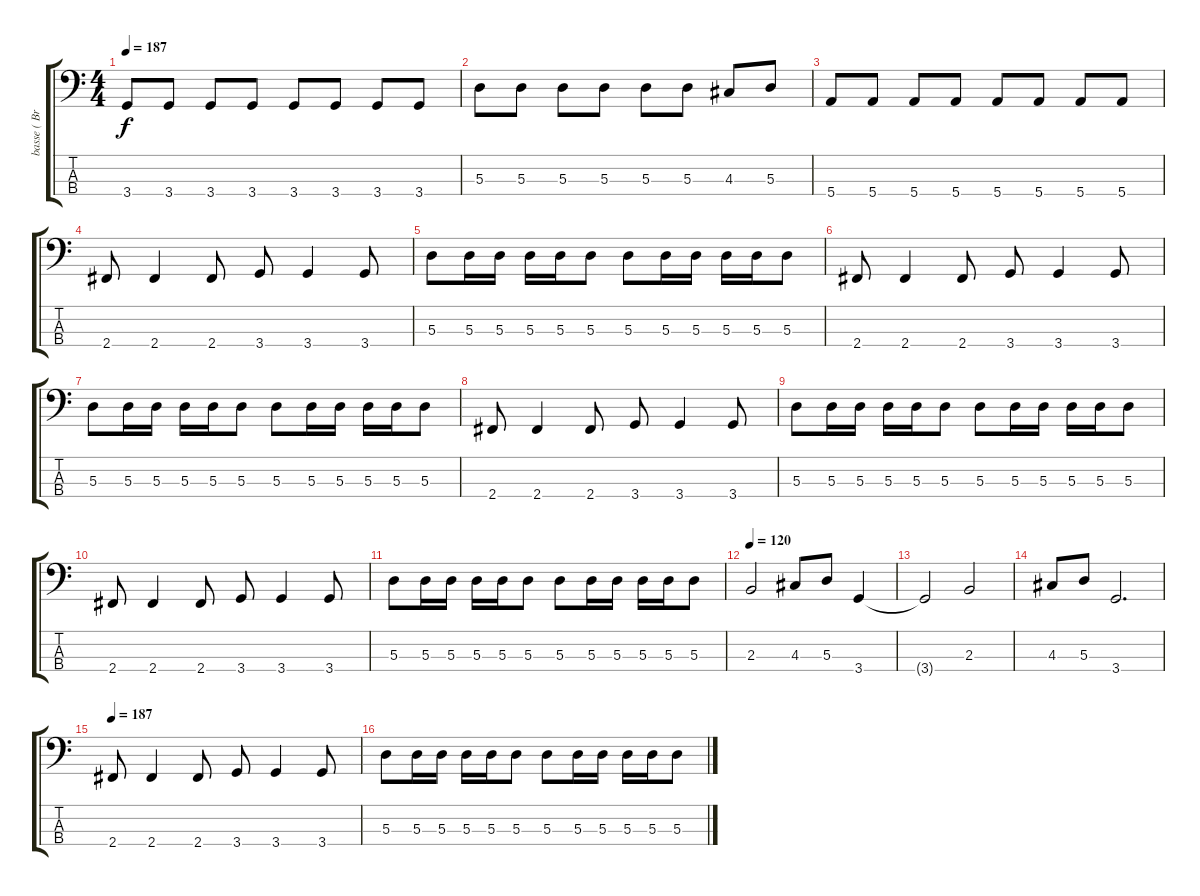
\track ("basse ( Brett ) " "basse ( Br") {instrument electricbasspick}
\staff {score tabs}
\tuning (G2 D2 A1 E1) {hide}
\ts (4 4)
\tempo 187
\clef f4
\ks c
3.4.8{dy f} 3.4.8 3.4.8 3.4.8 3.4.8 3.4.8 3.4.8 3.4.8 |
5.3.8 5.3.8 5.3.8 5.3.8 5.3.8 5.3.8 4.3.8 5.3.8 |
5.4.8 5.4.8 5.4.8 5.4.8 5.4.8 5.4.8 5.4.8 5.4.8 |
2.4.8 2.4.4 2.4.8 3.4.8 3.4.4 3.4.8 |
5.3.8 5.3.16 5.3.16 5.3.16 5.3.16 5.3.8 5.3.8 5.3.16 5.3.16 5.3.16 5.3.16 5.3.8 |
2.4.8 2.4.4 2.4.8 3.4.8 3.4.4 3.4.8 |
5.3.8 5.3.16 5.3.16 5.3.16 5.3.16 5.3.8 5.3.8 5.3.16 5.3.16 5.3.16 5.3.16 5.3.8 |
2.4.8 2.4.4 2.4.8 3.4.8 3.4.4 3.4.8 |
5.3.8 5.3.16 5.3.16 5.3.16 5.3.16 5.3.8 5.3.8 5.3.16 5.3.16 5.3.16 5.3.16 5.3.8 |
2.4.8 2.4.4 2.4.8 3.4.8 3.4.4 3.4.8 |
5.3.8 5.3.16 5.3.16 5.3.16 5.3.16 5.3.8 5.3.8 5.3.16 5.3.16 5.3.16 5.3.16 5.3.8 |
\tempo 120
2.3.2 4.3.8 5.3.8 3.4.4 |
3.4{t}.2 2.3.2 |
4.3.8 5.3.8 3.4.2{d} |
\tempo 187
2.4.8 2.4.4 2.4.8 3.4.8 3.4.4 3.4.8 |
5.3.8 5.3.16 5.3.16 5.3.16 5.3.16 5.3.8 5.3.8 5.3.16 5.3.16 5.3.16 5.3.16 5.3.8
